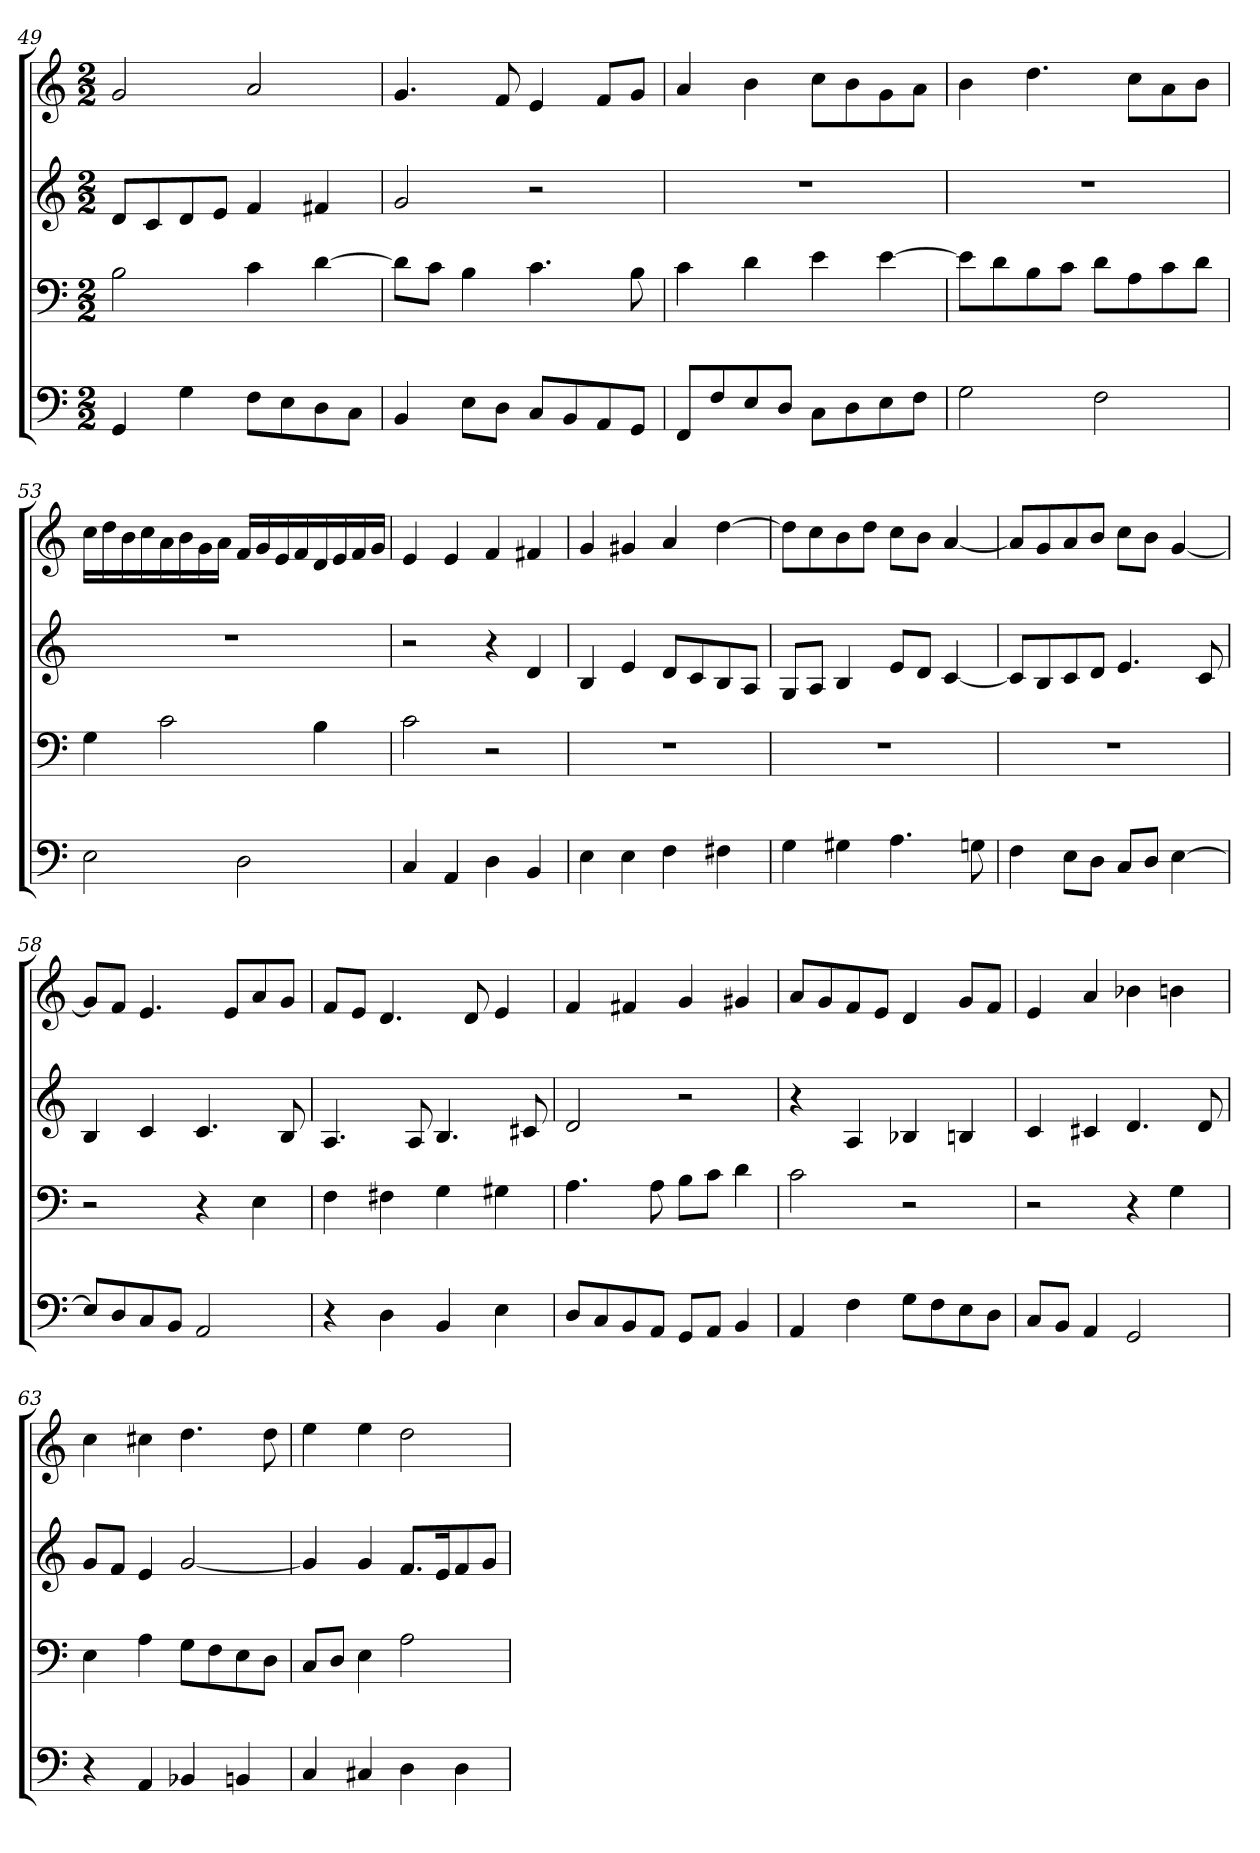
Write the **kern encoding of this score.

**kern	**kern	**kern	**kern
*part4	*part3	*part2	*part1
*staff4	*staff3	*staff2	*staff1
*clefF4	*clefF4	*clefG2	*clefG2
*k[]	*k[]	*k[]	*k[]
*C:ion	*C:ion	*C:ion	*C:ion
*M2/2	*M2/2	*M2/2	*M2/2
=49	=49	=49	=49
4GG	2B	8d/L	2g
.	.	8c/	.
4G	.	8d/	.
.	.	8e/J	.
8F\L	4c	4f	2a
8E\	.	.	.
8D\	[4d	4f#X	.
8C\J	.	.	.
=50	=50	=50	=50
4BB	8d\L]	2g	4.g
.	8c\J	.	.
8E\L	4B	.	.
8D\J	.	.	8f
8C/L	4.c	2r	4e
8BB/	.	.	.
8AA/	.	.	8f/L
8GG/J	8B	.	8g/J
=51	=51	=51	=51
8FF/L	4c	1r	4a
8F/	.	.	.
8E/	4d	.	4b
8D/J	.	.	.
8C\L	4e	.	8cc\L
8D\	.	.	8b\
8E\	[4e	.	8g\
8F\J	.	.	8a\J
=52	=52	=52	=52
2G	8e\L]	1r	4b
.	8d\	.	.
.	8B\	.	4.dd
.	8c\J	.	.
2F	8d\L	.	.
.	8A\	.	8cc\L
.	8c\	.	8a\
.	8d\J	.	8b\J
=53	=53	=53	=53
2E	4G	1r	16cc\LL
.	.	.	16dd\
.	.	.	16b\
.	.	.	16cc\
.	2c	.	16a\
.	.	.	16b\
.	.	.	16g\
.	.	.	16a\JJ
2D	.	.	16f/LL
.	.	.	16g/
.	.	.	16e/
.	.	.	16f/
.	4B	.	16d/
.	.	.	16e/
.	.	.	16f/
.	.	.	16g/JJ
=54	=54	=54	=54
4C	2c	2r	4e
4AA	.	.	4e
4D	2r	4r	4f
4BB	.	4d	4f#X
=55	=55	=55	=55
4E	1r	4B	4g
4E	.	4e	4g#X
4F	.	8d/L	4a
.	.	8c/	.
4F#X	.	8B/	[4dd
.	.	8A/J	.
=56	=56	=56	=56
4G	1r	8G/L	8dd\L]
.	.	8A/J	8cc\
4G#X	.	4B	8b\
.	.	.	8dd\J
4.A	.	8e/L	8cc\L
.	.	8d/J	8b\J
.	.	[4c	[4a
8Gn	.	.	.
=57	=57	=57	=57
4F	1r	8c/L]	8a/L]
.	.	8B/	8g/
8E\L	.	8c/	8a/
8D\J	.	8d/J	8b/J
8C/L	.	4.e	8cc\L
8D/J	.	.	8b\J
[4E	.	.	[4g
.	.	8c	.
=58	=58	=58	=58
8E/L]	2r	4B	8g/L]
8D/	.	.	8f/J
8C/	.	4c	4.e
8BB/J	.	.	.
2AA	4r	4.c	.
.	.	.	8e/L
.	4E	.	8a/
.	.	8B	8g/J
=59	=59	=59	=59
4r	4F	4.A	8f/L
.	.	.	8e/J
4D	4F#X	.	4.d
.	.	8A	.
4BB	4G	4.B	.
.	.	.	8d
4E	4G#X	.	4e
.	.	8c#X	.
=60	=60	=60	=60
8D/L	4.A	2d	4f
8C/	.	.	.
8BB/	.	.	4f#X
8AA/J	8A	.	.
8GG/L	8B\L	2r	4g
8AA/J	8c\J	.	.
4BB	4d	.	4g#X
=61	=61	=61	=61
4AA	2c	4r	8a/L
.	.	.	8g/
4F	.	4A	8f/
.	.	.	8e/J
8G\L	2r	4B-X	4d
8F\	.	.	.
8E\	.	4Bn	8g/L
8D\J	.	.	8f/J
=62	=62	=62	=62
8C/L	2r	4c	4e
8BB/J	.	.	.
4AA	.	4c#X	4a
2GG	4r	4.d	4b-X
.	4G	.	4bn
.	.	8d	.
=63	=63	=63	=63
4r	4E	8g/L	4cc
.	.	8f/J	.
4AA	4A	4e	4cc#X
4BB-X	8G\L	[2g	4.dd
.	8F\	.	.
4BBn	8E\	.	.
.	8D\J	.	8dd
=64	=64	=64	=64
4C	8C/L	4g]	4ee
.	8D/J	.	.
4C#X	4E	4g	4ee
4D	2A	8.f/L	2dd
.	.	16e/K	.
4D	.	8f/	.
.	.	8g/J	.
=	=	=	=
*-	*-	*-	*-
